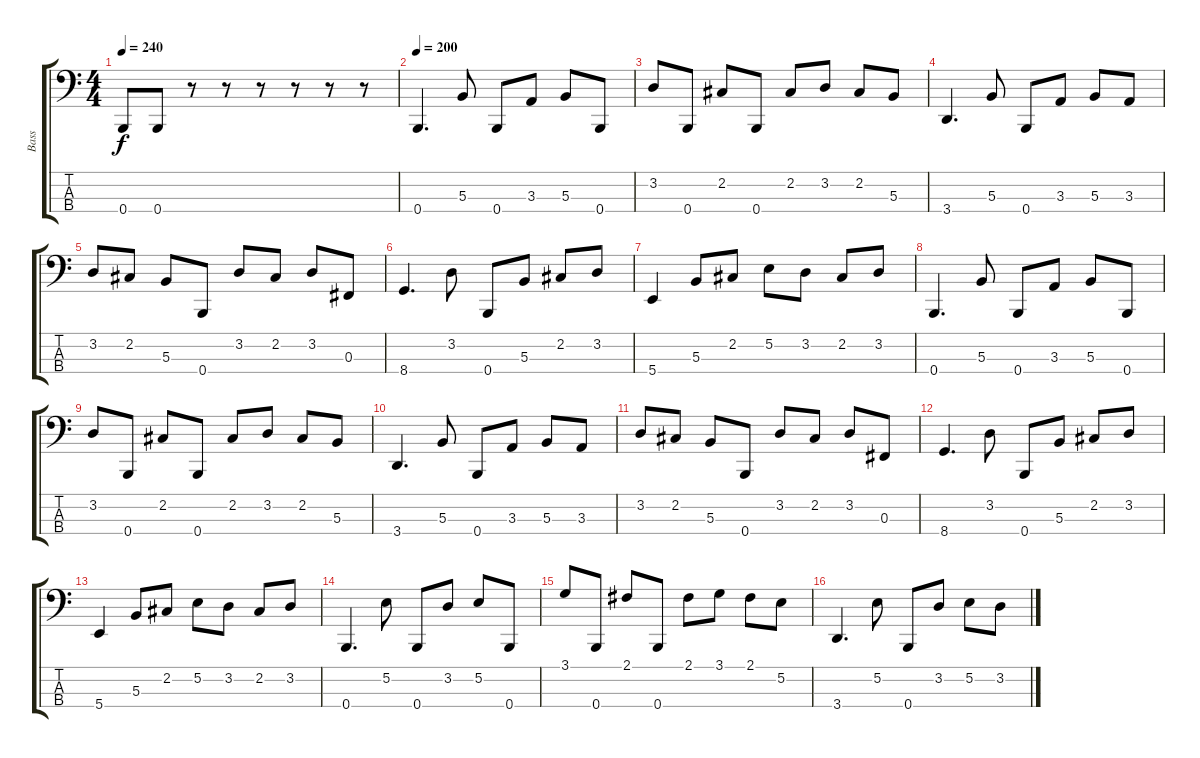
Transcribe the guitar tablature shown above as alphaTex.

\track ("Bass" "Bass") {instrument electricbasspick}
\staff {score tabs}
\tuning (E2 B1 Gb1 B0) {hide}
\ts (4 4)
\tempo 240
\clef f4
\ks c
0.4.8{dy f} 0.4.8 r.8 r.8 r.8 r.8 r.8 r.8 |
\tempo 200
0.4.4{d} 5.3.8 0.4.8 3.3.8 5.3.8 0.4.8 |
3.2.8 0.4.8 2.2.8 0.4.8 2.2.8 3.2.8 2.2.8 5.3.8 |
3.4.4{d} 5.3.8 0.4.8 3.3.8 5.3.8 3.3.8 |
3.2.8 2.2.8 5.3.8 0.4.8 3.2.8 2.2.8 3.2.8 0.3.8 |
8.4.4{d} 3.2.8 0.4.8 5.3.8 2.2.8 3.2.8 |
5.4.4 5.3.8 2.2.8 5.2.8 3.2.8 2.2.8 3.2.8 |
0.4.4{d} 5.3.8 0.4.8 3.3.8 5.3.8 0.4.8 |
3.2.8 0.4.8 2.2.8 0.4.8 2.2.8 3.2.8 2.2.8 5.3.8 |
3.4.4{d} 5.3.8 0.4.8 3.3.8 5.3.8 3.3.8 |
3.2.8 2.2.8 5.3.8 0.4.8 3.2.8 2.2.8 3.2.8 0.3.8 |
8.4.4{d} 3.2.8 0.4.8 5.3.8 2.2.8 3.2.8 |
5.4.4 5.3.8 2.2.8 5.2.8 3.2.8 2.2.8 3.2.8 |
0.4.4{d} 5.2.8 0.4.8 3.2.8 5.2.8 0.4.8 |
3.1.8 0.4.8 2.1.8 0.4.8 2.1.8 3.1.8 2.1.8 5.2.8 |
3.4.4{d} 5.2.8 0.4.8 3.2.8 5.2.8 3.2.8
